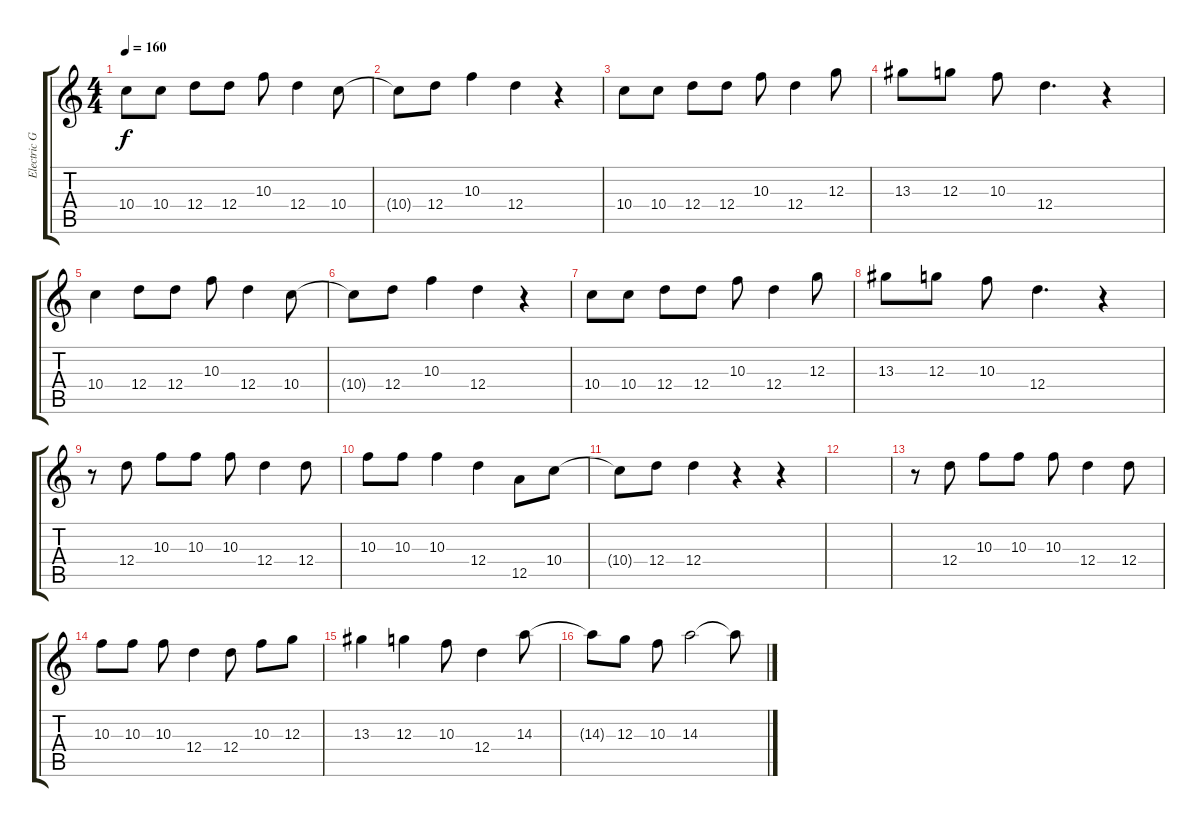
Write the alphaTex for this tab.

\track ("Electric Guitar" "Electric G") {instrument distortionguitar}
\staff {score tabs}
\tuning (E4 B3 G3 D3 A2 E2) {hide}
\ts (4 4)
\section ("" "")
\tempo 160
\clef g2
\ks c
10.4.8{dy f} 10.4.8 12.4.8 12.4.8 10.3.8 12.4.4 10.4.8 |
10.4{t}.8 12.4.8 10.3.4 12.4.4 r.4 |
10.4.8 10.4.8 12.4.8 12.4.8 10.3.8 12.4.4 12.3.8 |
13.3.8 12.3.8 10.3.8 12.4.4{d} r.4 |
10.4.4 12.4.8 12.4.8 10.3.8 12.4.4 10.4.8 |
10.4{t}.8 12.4.8 10.3.4 12.4.4 r.4 |
10.4.8 10.4.8 12.4.8 12.4.8 10.3.8 12.4.4 12.3.8 |
13.3.8 12.3.8 10.3.8 12.4.4{d} r.4 |
r.8 12.4.8 10.3.8 10.3.8 10.3.8 12.4.4 12.4.8 |
10.3.8 10.3.8 10.3.4 12.4.4 12.5.8 10.4.8 |
10.4{t}.8 12.4.8 12.4.4 r.4 r.4 |
|
r.8 12.4.8 10.3.8 10.3.8 10.3.8 12.4.4 12.4.8 |
10.3.8 10.3.8 10.3.8 12.4.4 12.4.8 10.3.8 12.3.8 |
13.3.4 12.3.4 10.3.8 12.4.4 14.3.8 |
14.3{t}.8 12.3.8 10.3.8 14.3.2 14.3{t}.8
